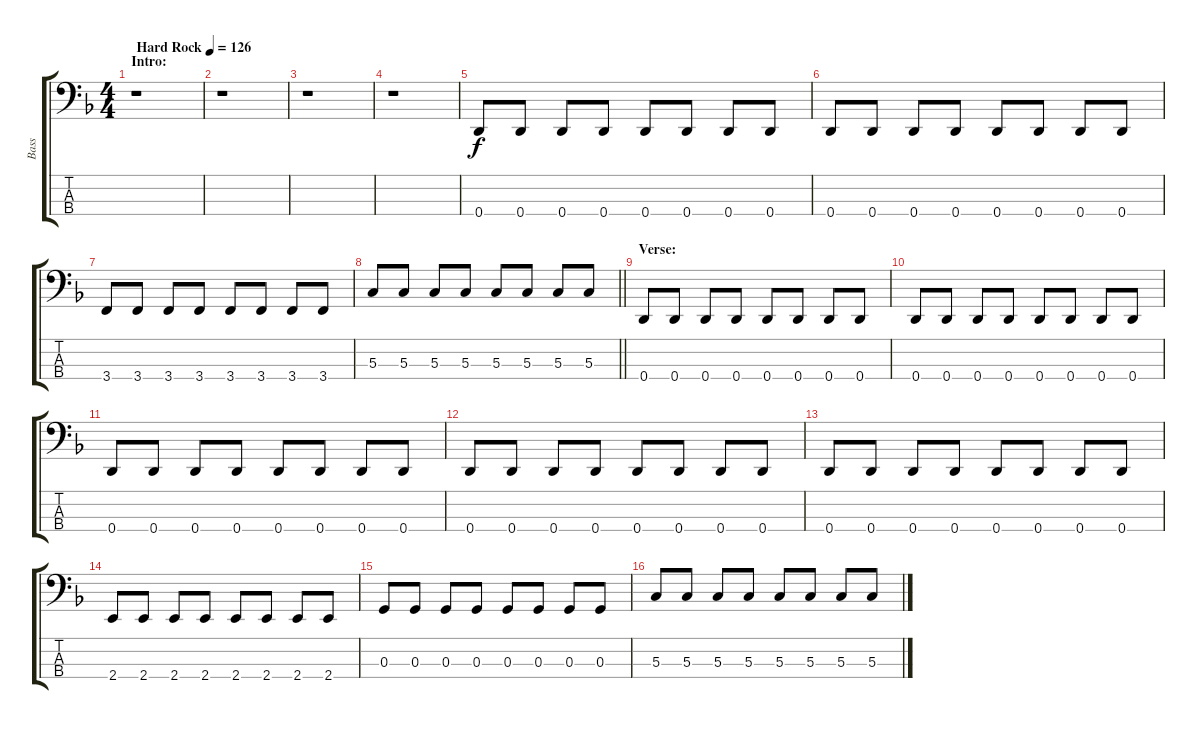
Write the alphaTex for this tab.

\track ("Bass" "Bass") {instrument electricbasspick}
\staff {score tabs}
\tuning (F2 C2 G1 D1) {hide}
\ts (4 4)
\section ("" "Intro:")
\tempo (126 "Hard Rock")
\clef f4
\ks dminor
r.1{dy f instrument electricbasspick} |
r.1 |
r.1 |
r.1 |
0.4.8 0.4.8 0.4.8 0.4.8 0.4.8 0.4.8 0.4.8 0.4.8 |
0.4.8 0.4.8 0.4.8 0.4.8 0.4.8 0.4.8 0.4.8 0.4.8 |
3.4.8 3.4.8 3.4.8 3.4.8 3.4.8 3.4.8 3.4.8 3.4.8 |
\barLineRight lightlight
5.3.8 5.3.8 5.3.8 5.3.8 5.3.8 5.3.8 5.3.8 5.3.8 |
\section ("" "Verse:")
0.4.8 0.4.8 0.4.8 0.4.8 0.4.8 0.4.8 0.4.8 0.4.8 |
0.4.8 0.4.8 0.4.8 0.4.8 0.4.8 0.4.8 0.4.8 0.4.8 |
0.4.8 0.4.8 0.4.8 0.4.8 0.4.8 0.4.8 0.4.8 0.4.8 |
0.4.8 0.4.8 0.4.8 0.4.8 0.4.8 0.4.8 0.4.8 0.4.8 |
0.4.8 0.4.8 0.4.8 0.4.8 0.4.8 0.4.8 0.4.8 0.4.8 |
2.4.8 2.4.8 2.4.8 2.4.8 2.4.8 2.4.8 2.4.8 2.4.8 |
0.3.8 0.3.8 0.3.8 0.3.8 0.3.8 0.3.8 0.3.8 0.3.8 |
5.3.8 5.3.8 5.3.8 5.3.8 5.3.8 5.3.8 5.3.8 5.3.8
